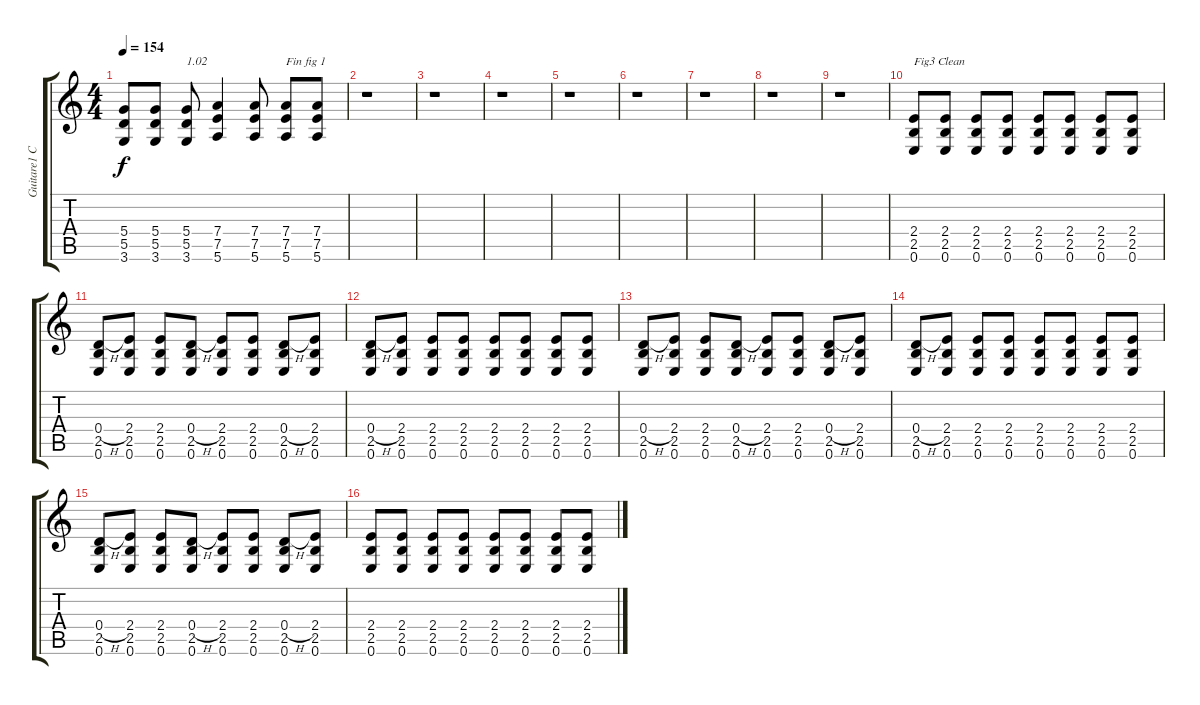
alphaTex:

\track ("Guitare1 Clean" "Guitare1 C") {instrument acousticguitarsteel}
\staff {score tabs}
\tuning (E4 B3 G3 D3 A2 E2) {hide}
\ts (4 4)
\tempo 154
\clef g2
\ks c
(5.4 5.5 3.6).8{dy f} (5.4 5.5 3.6).8 (5.4 5.5 3.6).8{txt "1.02"} (7.4 7.5 5.6).4 (7.4 7.5 5.6).8 (7.4 7.5 5.6).8{txt "Fin fig 1"} (7.4 7.5 5.6).8 |
r.1 |
r.1 |
r.1 |
r.1 |
r.1 |
r.1 |
r.1 |
r.1 |
(2.4 2.5 0.6).8{txt "Fig3 Clean"} (2.4 2.5 0.6).8 (2.4 2.5 0.6).8 (2.4 2.5 0.6).8 (2.4 2.5 0.6).8 (2.4 2.5 0.6).8 (2.4 2.5 0.6).8 (2.4 2.5 0.6).8 |
(0.4{h} 2.5 0.6).8 (2.4 2.5 0.6).8 (2.4 2.5 0.6).8 (0.4{h} 2.5 0.6).8 (2.4 2.5 0.6).8 (2.4 2.5 0.6).8 (0.4{h} 2.5 0.6).8 (2.4 2.5 0.6).8 |
(0.4{h} 2.5 0.6).8 (2.4 2.5 0.6).8 (2.4 2.5 0.6).8 (2.4 2.5 0.6).8 (2.4 2.5 0.6).8 (2.4 2.5 0.6).8 (2.4 2.5 0.6).8 (2.4 2.5 0.6).8 |
(0.4{h} 2.5 0.6).8 (2.4 2.5 0.6).8 (2.4 2.5 0.6).8 (0.4{h} 2.5 0.6).8 (2.4 2.5 0.6).8 (2.4 2.5 0.6).8 (0.4{h} 2.5 0.6).8 (2.4 2.5 0.6).8 |
(0.4{h} 2.5 0.6).8 (2.4 2.5 0.6).8 (2.4 2.5 0.6).8 (2.4 2.5 0.6).8 (2.4 2.5 0.6).8 (2.4 2.5 0.6).8 (2.4 2.5 0.6).8 (2.4 2.5 0.6).8 |
(0.4{h} 2.5 0.6).8 (2.4 2.5 0.6).8 (2.4 2.5 0.6).8 (0.4{h} 2.5 0.6).8 (2.4 2.5 0.6).8 (2.4 2.5 0.6).8 (0.4{h} 2.5 0.6).8 (2.4 2.5 0.6).8 |
(2.4 2.5 0.6).8 (2.4 2.5 0.6).8 (2.4 2.5 0.6).8 (2.4 2.5 0.6).8 (2.4 2.5 0.6).8 (2.4 2.5 0.6).8 (2.4 2.5 0.6).8 (2.4 2.5 0.6).8
